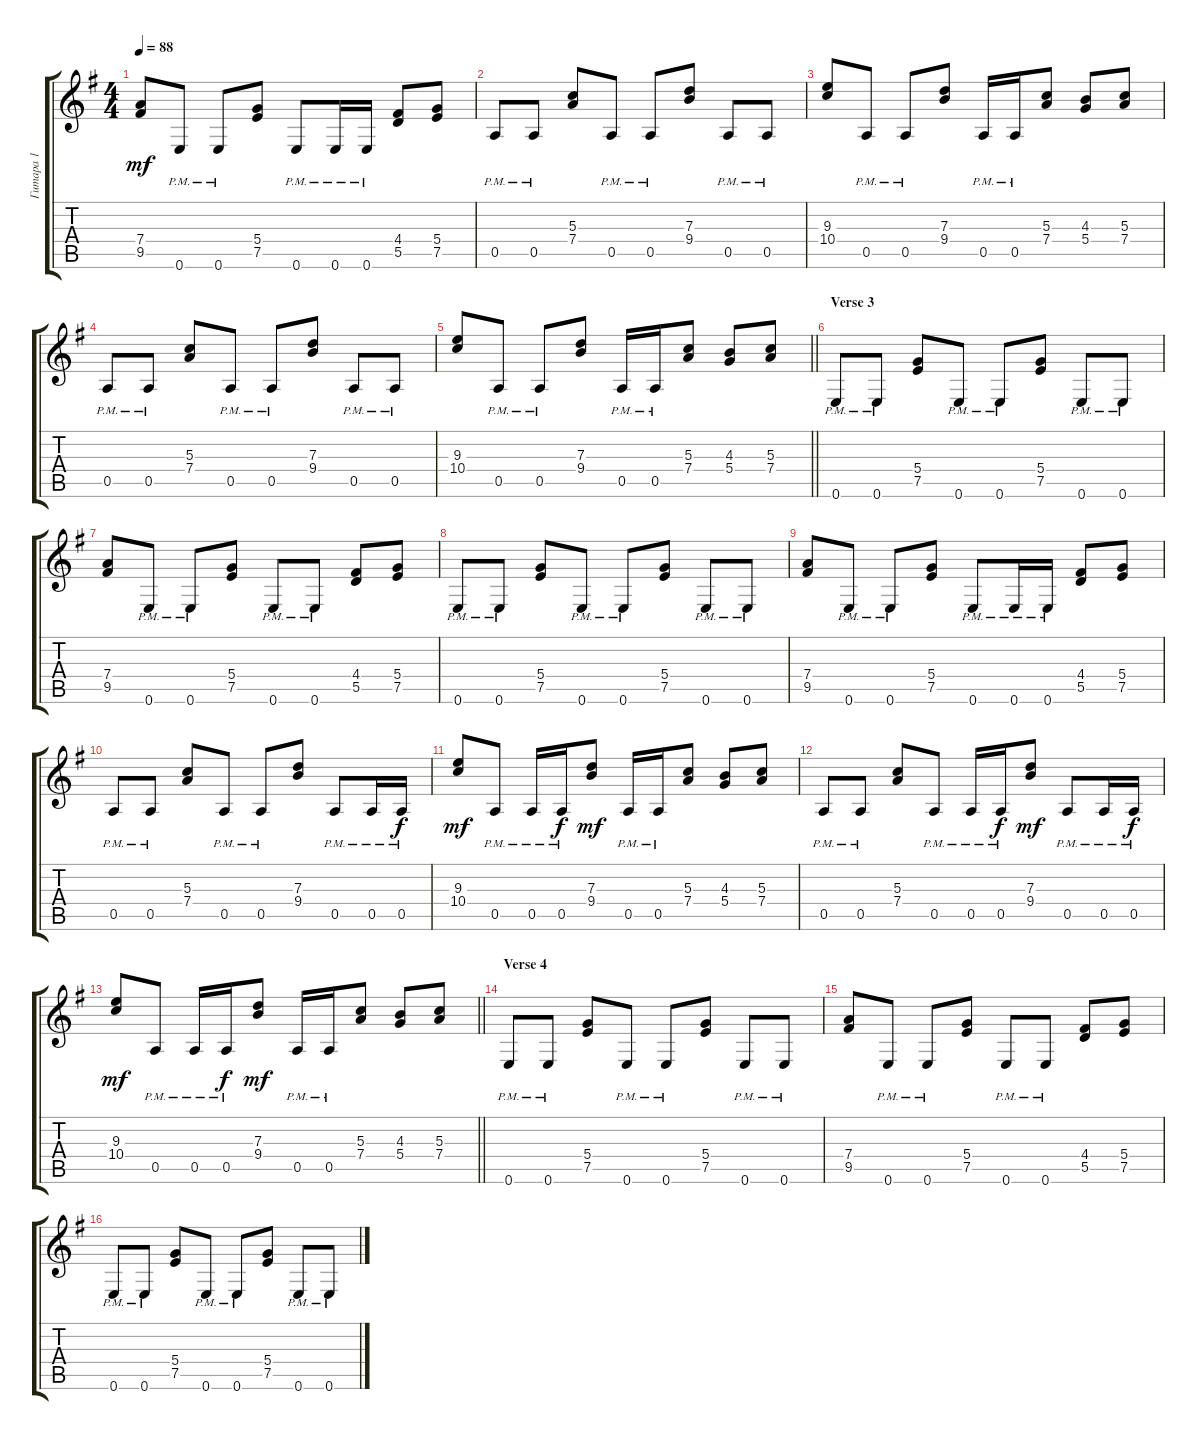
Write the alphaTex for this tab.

\track ("Гитара 1" "Гитара 1") {instrument distortionguitar}
\staff {score tabs}
\tuning (E4 B3 G3 D3 A2 E2) {hide}
\ts (4 4)
\tempo 88
\clef g2
\ks eminor
(7.4 9.5).8{dy mf} 0.6{pm}.8 0.6{pm}.8 (5.4 7.5).8 0.6{pm}.8 0.6{pm}.16 0.6{pm}.16 (4.4 5.5).8 (5.4 7.5).8 |
0.5{pm}.8 0.5{pm}.8 (5.3 7.4).8 0.5{pm}.8 0.5{pm}.8 (7.3 9.4).8 0.5{pm}.8 0.5{pm}.8 |
(9.3 10.4).8 0.5{pm}.8 0.5{pm}.8 (7.3 9.4).8 0.5{pm}.16 0.5{pm}.16 (5.3 7.4).8 (4.3 5.4).8 (5.3 7.4).8 |
0.5{pm}.8 0.5{pm}.8 (5.3 7.4).8 0.5{pm}.8 0.5{pm}.8 (7.3 9.4).8 0.5{pm}.8 0.5{pm}.8 |
\barLineRight lightlight
(9.3 10.4).8 0.5{pm}.8 0.5{pm}.8 (7.3 9.4).8 0.5{pm}.16 0.5{pm}.16 (5.3 7.4).8 (4.3 5.4).8 (5.3 7.4).8 |
\section ("" "Verse 3")
0.6{pm}.8 0.6{pm}.8 (5.4 7.5).8 0.6{pm}.8 0.6{pm}.8 (5.4 7.5).8 0.6{pm}.8 0.6{pm}.8 |
(7.4 9.5).8 0.6{pm}.8 0.6{pm}.8 (5.4 7.5).8 0.6{pm}.8 0.6{pm}.8 (4.4 5.5).8 (5.4 7.5).8 |
0.6{pm}.8 0.6{pm}.8 (5.4 7.5).8 0.6{pm}.8 0.6{pm}.8 (5.4 7.5).8 0.6{pm}.8 0.6{pm}.8 |
(7.4 9.5).8 0.6{pm}.8 0.6{pm}.8 (5.4 7.5).8 0.6{pm}.8 0.6{pm}.16 0.6{pm}.16 (4.4 5.5).8 (5.4 7.5).8 |
0.5{pm}.8 0.5{pm}.8 (5.3 7.4).8 0.5{pm}.8 0.5{pm}.8 (7.3 9.4).8 0.5{pm}.8 0.5{pm}.16 0.5{pm}.16{dy f} |
(9.3 10.4).8{dy mf} 0.5{pm}.8 0.5{pm}.16 0.5{pm}.16{dy f} (7.3 9.4).8{dy mf} 0.5{pm}.16 0.5{pm}.16 (5.3 7.4).8 (4.3 5.4).8 (5.3 7.4).8 |
0.5{pm}.8 0.5{pm}.8 (5.3 7.4).8 0.5{pm}.8 0.5{pm}.16 0.5{pm}.16{dy f} (7.3 9.4).8{dy mf} 0.5{pm}.8 0.5{pm}.16 0.5{pm}.16{dy f} |
\barLineRight lightlight
(9.3 10.4).8{dy mf} 0.5{pm}.8 0.5{pm}.16 0.5{pm}.16{dy f} (7.3 9.4).8{dy mf} 0.5{pm}.16 0.5{pm}.16 (5.3 7.4).8 (4.3 5.4).8 (5.3 7.4).8 |
\section ("" "Verse 4")
0.6{pm}.8 0.6{pm}.8 (5.4 7.5).8 0.6{pm}.8 0.6{pm}.8 (5.4 7.5).8 0.6{pm}.8 0.6{pm}.8 |
(7.4 9.5).8 0.6{pm}.8 0.6{pm}.8 (5.4 7.5).8 0.6{pm}.8 0.6{pm}.8 (4.4 5.5).8 (5.4 7.5).8 |
0.6{pm}.8 0.6{pm}.8 (5.4 7.5).8 0.6{pm}.8 0.6{pm}.8 (5.4 7.5).8 0.6{pm}.8 0.6{pm}.8
